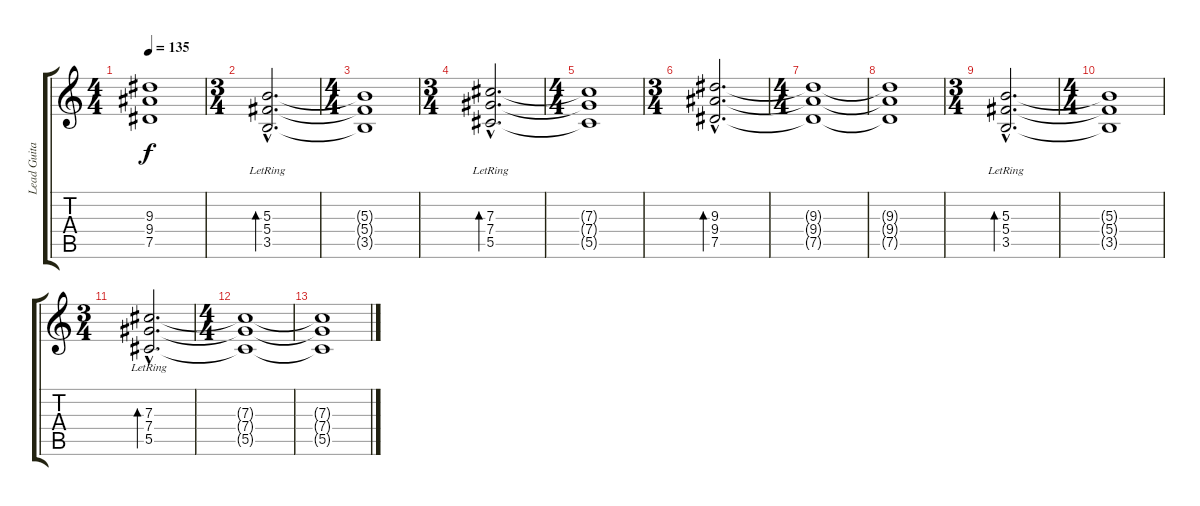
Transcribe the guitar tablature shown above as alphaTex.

\track ("Lead Guitar Surround" "Lead Guita") {instrument electricguitarjazz}
\staff {score tabs}
\tuning (Eb4 Bb3 Gb3 Db3 Ab2 Eb2) {hide}
\ts (4 4)
\tempo 135
\clef g2
\ks c
(9.3{t} 9.4{t} 7.5{t}).1{dy f} |
\ts (3 4)
(5.3{hac lr} 5.4{hac lr} 3.5{hac lr}).2{d bd 240} |
\ts (4 4)
(5.3{t} 5.4{t} 3.5{t}).1 |
\ts (3 4)
(7.3{hac lr} 7.4{hac lr} 5.5{hac lr}).2{d bd 240} |
\ts (4 4)
(7.3{t} 7.4{t} 5.5{t}).1 |
\ts (3 4)
(9.3{hac} 9.4{hac} 7.5{hac}).2{d bd 240} |
\ts (4 4)
(9.3{t} 9.4{t} 7.5{t}).1 |
(9.3{t} 9.4{t} 7.5{t}).1 |
\ts (3 4)
(5.3{hac lr} 5.4{hac lr} 3.5{hac lr}).2{d bd 240} |
\ts (4 4)
(5.3{t} 5.4{t} 3.5{t}).1 |
\ts (3 4)
(7.3{hac lr} 7.4{hac lr} 5.5{hac lr}).2{d bd 240} |
\ts (4 4)
(7.3{t} 7.4{t} 5.5{t}).1 |
(7.3{t} 7.4{t} 5.5{t}).1
